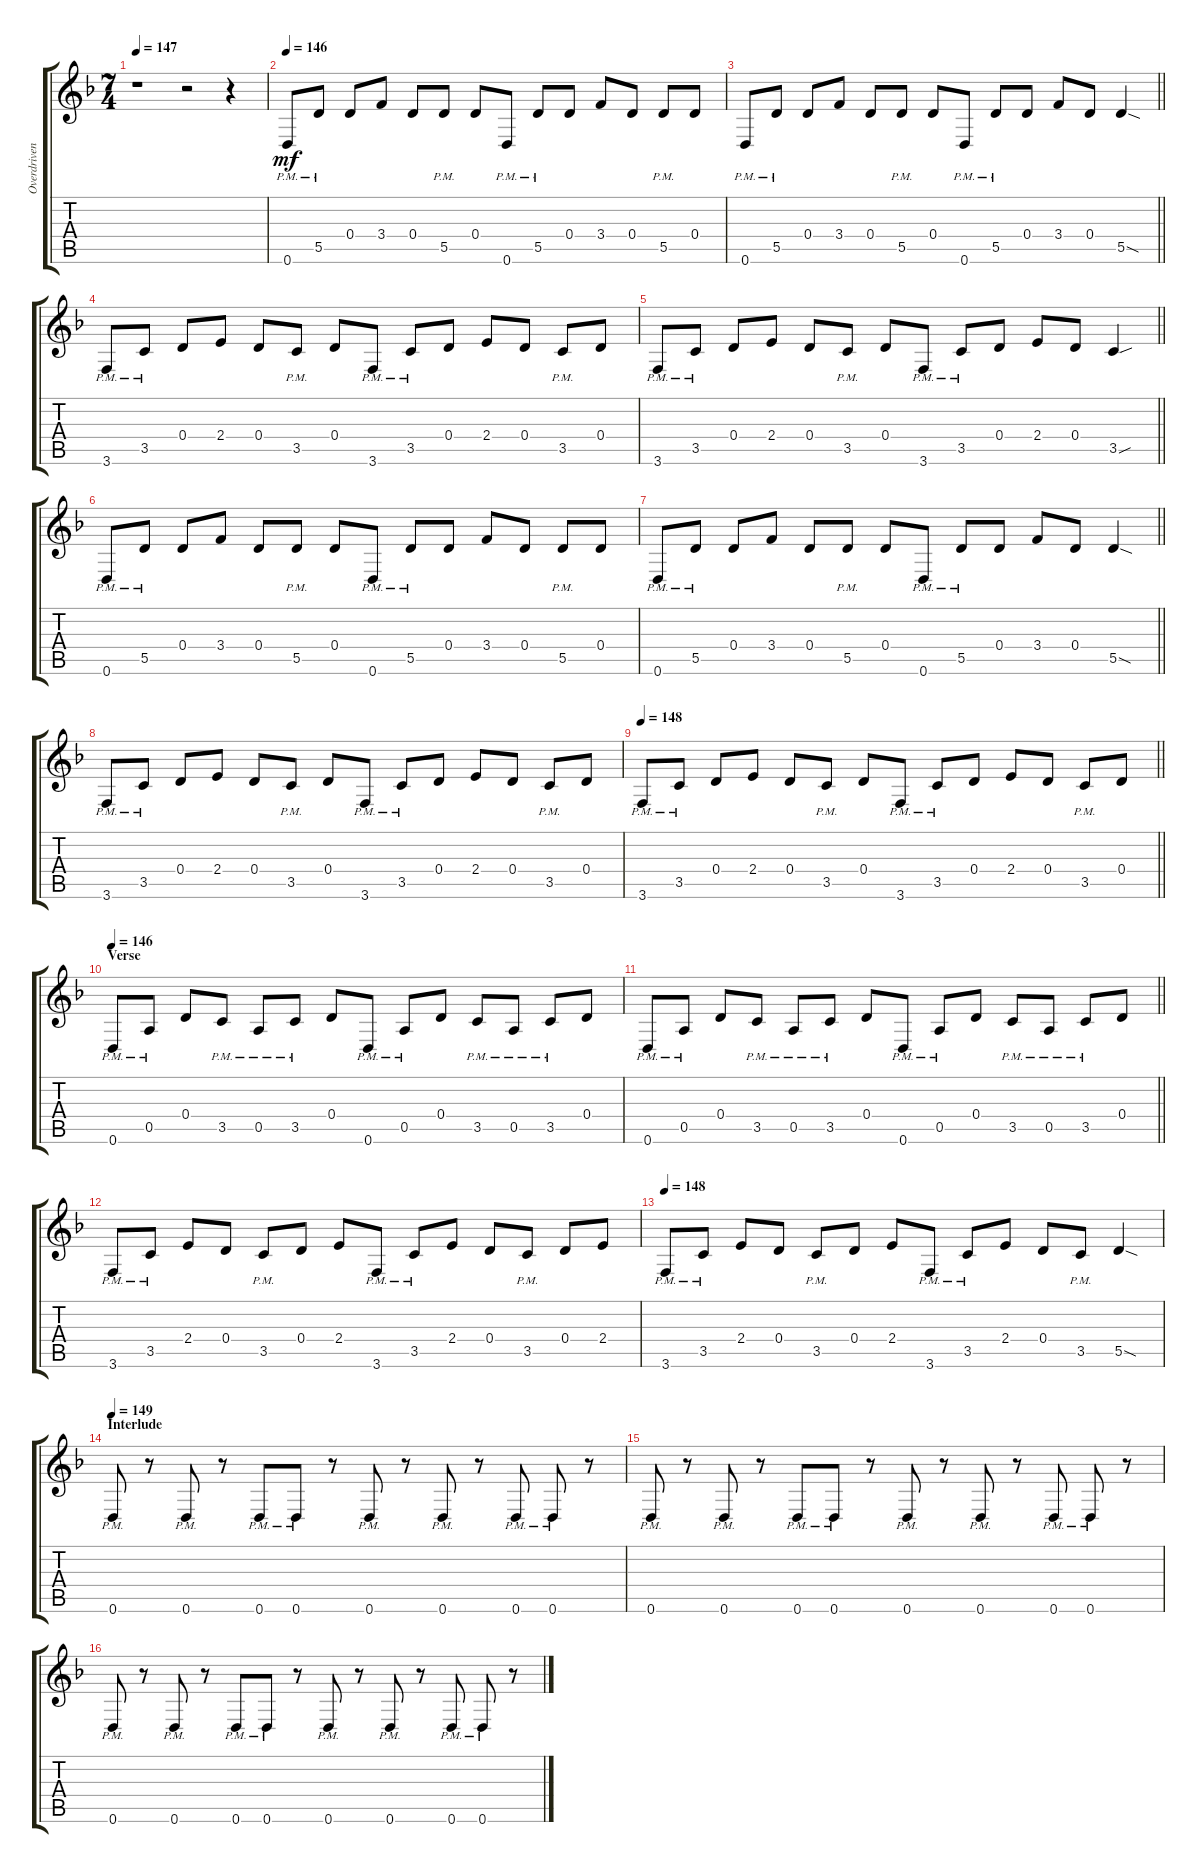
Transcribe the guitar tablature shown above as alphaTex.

\track ("Overdriven Guitar" "Overdriven") {instrument overdrivenguitar}
\staff {score tabs}
\tuning (E4 B3 G3 D3 A2 D2) {hide}
\ts (7 4)
\tempo 147
\clef g2
\ks dminor
r.1{dy mf} r.2 r.4 |
\section ("" "")
\tempo 146
0.6{pm}.8 5.5{pm}.8 0.4.8 3.4.8 0.4.8 5.5{pm}.8 0.4.8 0.6{pm}.8 5.5{pm}.8 0.4.8 3.4.8 0.4.8 5.5{pm}.8 0.4.8 |
\barLineRight lightlight
0.6{pm}.8 5.5{pm}.8 0.4.8 3.4.8 0.4.8 5.5{pm}.8 0.4.8 0.6{pm}.8 5.5{pm}.8 0.4.8 3.4.8 0.4.8 5.5{sod}.4 |
3.6{pm}.8 3.5{pm}.8 0.4.8 2.4.8 0.4.8 3.5{pm}.8 0.4.8 3.6{pm}.8 3.5{pm}.8 0.4.8 2.4.8 0.4.8 3.5{pm}.8 0.4.8 |
\barLineRight lightlight
3.6{pm}.8 3.5{pm}.8 0.4.8 2.4.8 0.4.8 3.5{pm}.8 0.4.8 3.6{pm}.8 3.5{pm}.8 0.4.8 2.4.8 0.4.8 3.5{sou}.4 |
0.6{pm}.8 5.5{pm}.8 0.4.8 3.4.8 0.4.8 5.5{pm}.8 0.4.8 0.6{pm}.8 5.5{pm}.8 0.4.8 3.4.8 0.4.8 5.5{pm}.8 0.4.8 |
\barLineRight lightlight
0.6{pm}.8 5.5{pm}.8 0.4.8 3.4.8 0.4.8 5.5{pm}.8 0.4.8 0.6{pm}.8 5.5{pm}.8 0.4.8 3.4.8 0.4.8 5.5{sod}.4 |
3.6{pm}.8 3.5{pm}.8 0.4.8 2.4.8 0.4.8 3.5{pm}.8 0.4.8 3.6{pm}.8 3.5{pm}.8 0.4.8 2.4.8 0.4.8 3.5{pm}.8 0.4.8 |
\tempo 148
\barLineRight lightlight
3.6{pm}.8 3.5{pm}.8 0.4.8 2.4.8 0.4.8 3.5{pm}.8 0.4.8 3.6{pm}.8 3.5{pm}.8 0.4.8 2.4.8 0.4.8 3.5{pm}.8 0.4.8 |
\section ("" "Verse")
\tempo 146
0.6{pm}.8 0.5{pm}.8 0.4.8 3.5{pm}.8 0.5{pm}.8 3.5{pm}.8 0.4.8 0.6{pm}.8 0.5{pm}.8 0.4.8 3.5{pm}.8 0.5{pm}.8 3.5{pm}.8 0.4.8 |
\barLineRight lightlight
0.6{pm}.8 0.5{pm}.8 0.4.8 3.5{pm}.8 0.5{pm}.8 3.5{pm}.8 0.4.8 0.6{pm}.8 0.5{pm}.8 0.4.8 3.5{pm}.8 0.5{pm}.8 3.5{pm}.8 0.4.8 |
3.6{pm}.8 3.5{pm}.8 2.4.8 0.4.8 3.5{pm}.8 0.4.8 2.4.8 3.6{pm}.8 3.5{pm}.8 2.4.8 0.4.8 3.5{pm}.8 0.4.8 2.4.8 |
\tempo 148
3.6{pm}.8 3.5{pm}.8 2.4.8 0.4.8 3.5{pm}.8 0.4.8 2.4.8 3.6{pm}.8 3.5{pm}.8 2.4.8 0.4.8 3.5{pm}.8 5.5{sod}.4 |
\section ("" "Interlude")
\tempo 149
0.6{pm}.8 r.8 0.6{pm}.8 r.8 0.6{pm}.8 0.6{pm}.8 r.8 0.6{pm}.8 r.8 0.6{pm}.8 r.8 0.6{pm}.8 0.6{pm}.8 r.8 |
0.6{pm}.8 r.8 0.6{pm}.8 r.8 0.6{pm}.8 0.6{pm}.8 r.8 0.6{pm}.8 r.8 0.6{pm}.8 r.8 0.6{pm}.8 0.6{pm}.8 r.8 |
0.6{pm}.8 r.8 0.6{pm}.8 r.8 0.6{pm}.8 0.6{pm}.8 r.8 0.6{pm}.8 r.8 0.6{pm}.8 r.8 0.6{pm}.8 0.6{pm}.8 r.8
